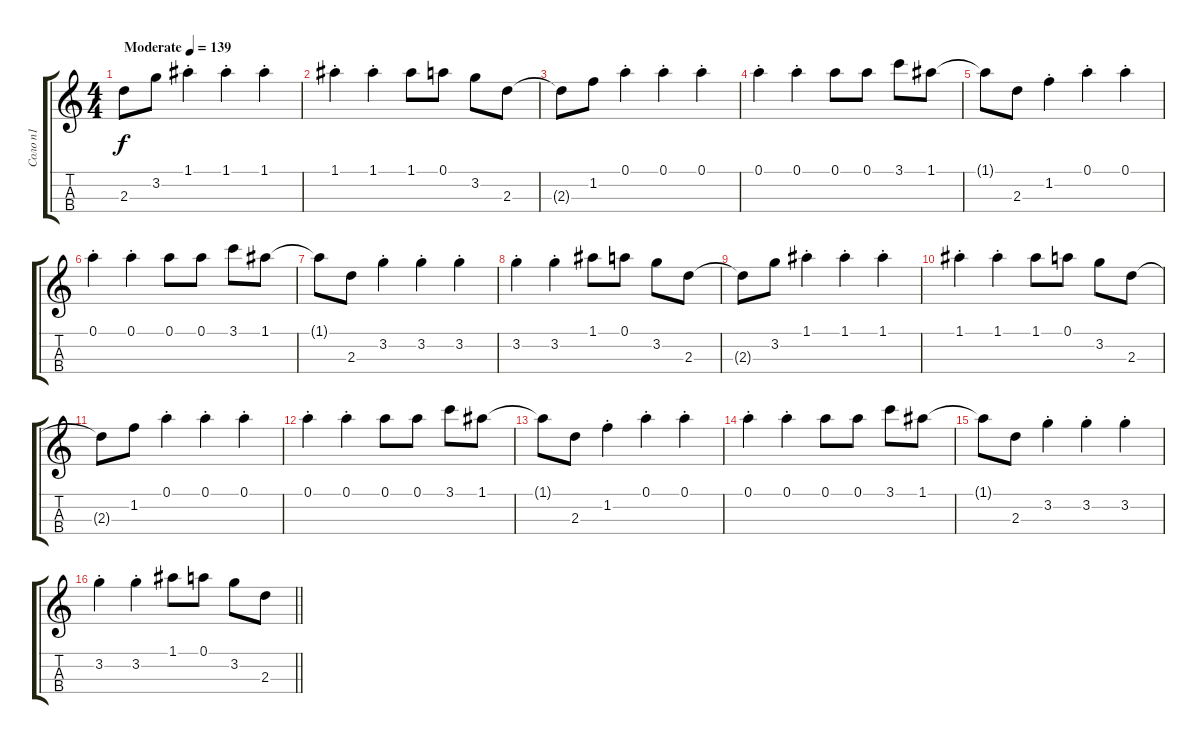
\track ("Соло п1" "Соло п1") {instrument acousticguitarsteel}
\staff {score tabs}
\tuning (A4 E4 C4 G3) {hide}
\ts (4 4)
\tempo (139 "Moderate")
\clef g2
\ks c
2.3.8{dy f instrument acousticguitarsteel} 3.2.8 1.1{st}.4 1.1{st}.4 1.1{st}.4 |
1.1{st}.4 1.1{st}.4 1.1.8 0.1.8 3.2.8 2.3.8 |
2.3{t}.8 1.2.8 0.1{st}.4 0.1{st}.4 0.1{st}.4 |
0.1{st}.4 0.1{st}.4 0.1.8 0.1.8 3.1.8 1.1.8 |
1.1{t}.8 2.3.8 1.2{st}.4 0.1{st}.4 0.1{st}.4 |
0.1{st}.4 0.1{st}.4 0.1.8 0.1.8 3.1.8 1.1.8 |
1.1{t}.8 2.3.8 3.2{st}.4 3.2{st}.4 3.2{st}.4 |
3.2{st}.4 3.2{st}.4 1.1.8 0.1.8 3.2.8 2.3.8 |
2.3{t}.8 3.2.8 1.1{st}.4 1.1{st}.4 1.1{st}.4 |
1.1{st}.4 1.1{st}.4 1.1.8 0.1.8 3.2.8 2.3.8 |
2.3{t}.8 1.2.8 0.1{st}.4 0.1{st}.4 0.1{st}.4 |
0.1{st}.4 0.1{st}.4 0.1.8 0.1.8 3.1.8 1.1.8 |
1.1{t}.8 2.3.8 1.2{st}.4 0.1{st}.4 0.1{st}.4 |
0.1{st}.4 0.1{st}.4 0.1.8 0.1.8 3.1.8 1.1.8 |
1.1{t}.8 2.3.8 3.2{st}.4 3.2{st}.4 3.2{st}.4 |
\barLineRight lightlight
3.2{st}.4 3.2{st}.4 1.1.8 0.1.8 3.2.8 2.3.8
